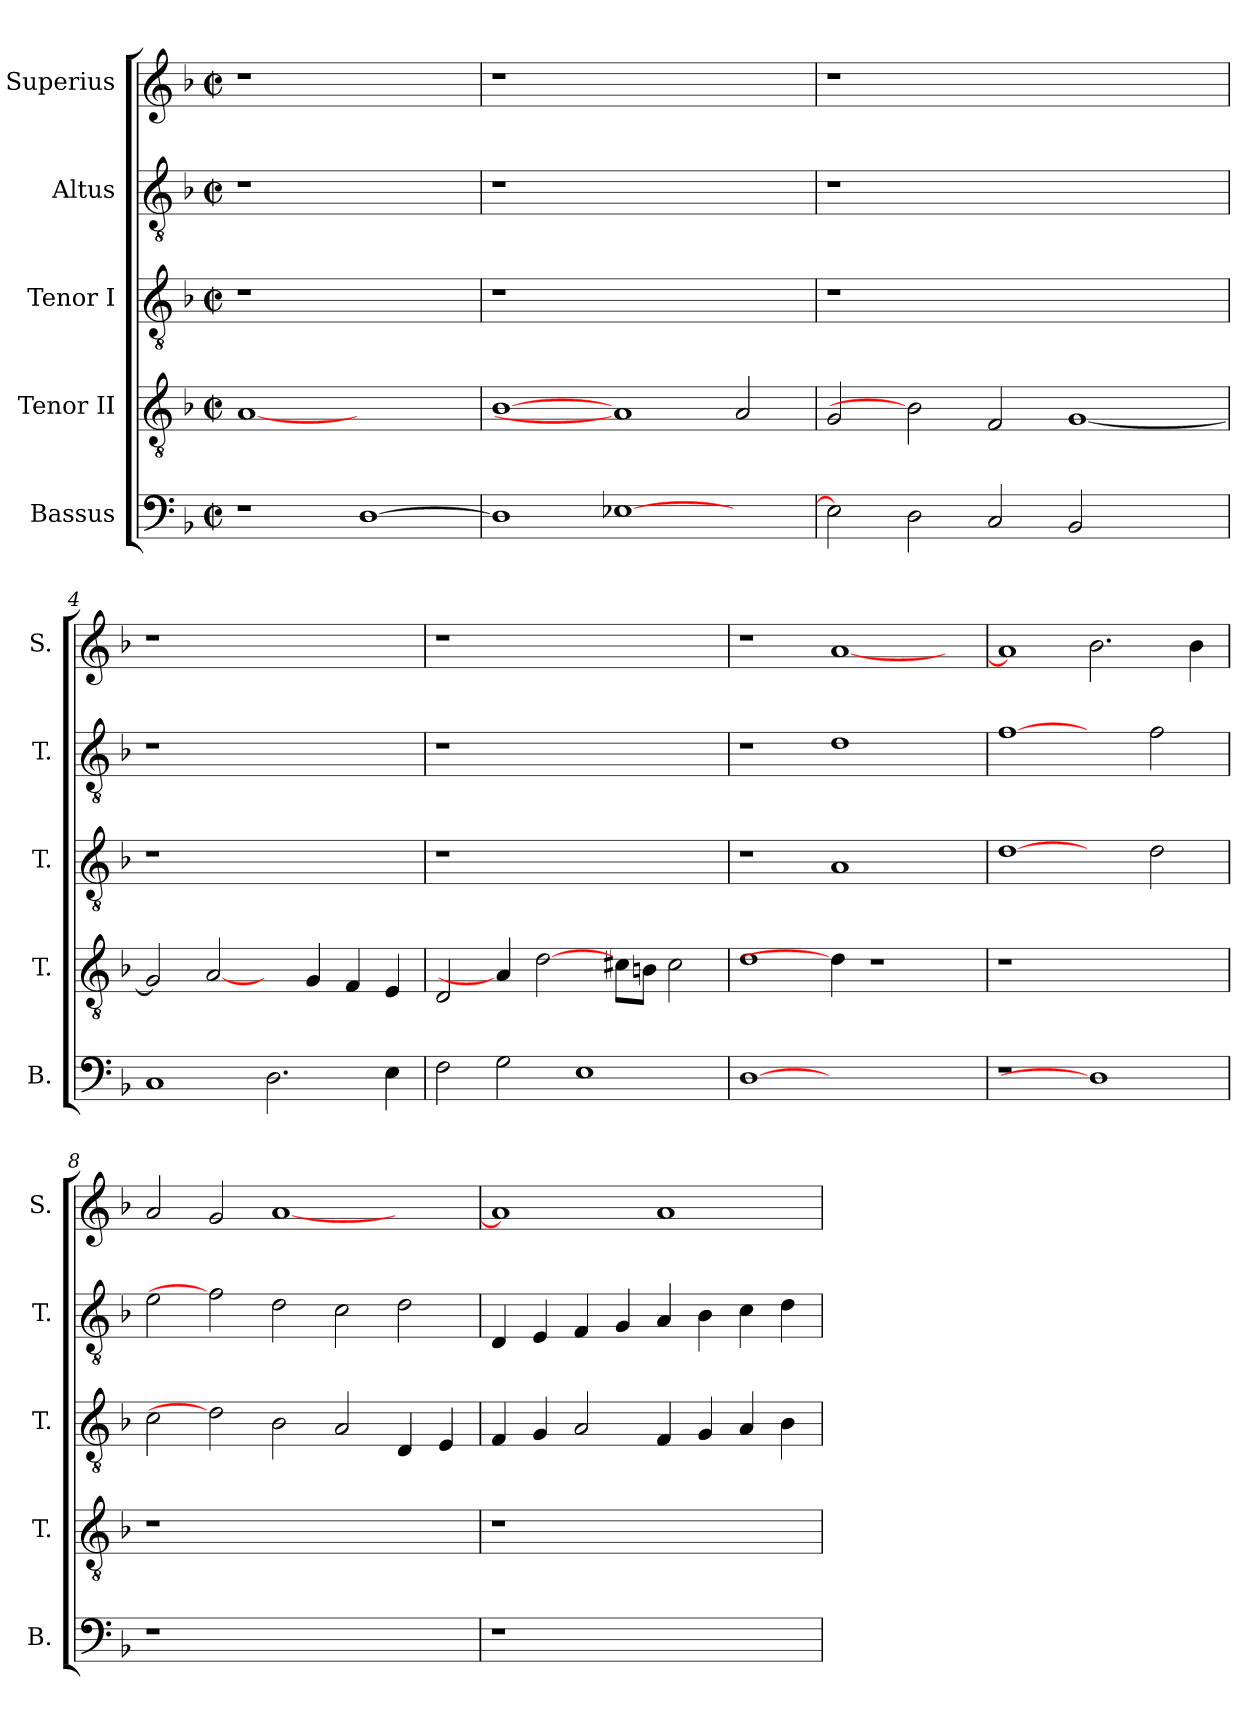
**kern	**kern	**kern	**kern	**kern
*part5	*part4	*part3	*part2	*part1
*staff5	*staff4	*staff3	*staff2	*staff1
*I"Bassus	*I"Tenor II	*I"Tenor I	*I"Altus	*I"Superius
*I'B.	*I'T.	*I'T.	*I'T.	*I'S.
!!LO:PB:g=z
*clefF4	*clefGv2	*clefGv2	*clefGv2	*clefG2
*	*ITrd7c12	*ITrd7c12	*ITrd7c12	*
*k[b-]	*k[b-]	*k[b-]	*k[b-]	*k[b-]
*F:	*F:	*F:	*F:	*F:
*M2/2	*M2/2	*M2/2	*M2/2	*M2/2
*met(c|)	*met(c|)	*met(c|)	*met(c|)	*met(c|)
=1	=1	=1	=1	=1
!	!	!LO:N:vis=1	!LO:N:vis=1	!LO:N:vis=1
1r	[1AAi	1r	1r	1r
[>1Di	1ryy	1ryy	1ryy	1ryy
=2	=2	=2	=2	=2
!	!	!LO:N:vis=1	!LO:N:vis=1	!LO:N:vis=1
1Di]	[1BB-i	1r	1r	1r
[>1E-Xi	1AAi]	1.ryy	1.ryy	1.ryy
2ryy	2AAi/	.	.	.
=3	=3	=3	=3	=3
!	!	!LO:N:vis=1	!LO:N:vis=1	!LO:N:vis=1
2E-i\]	2GGi/	1r	1r	1r
2Di\	2BB-i]	.	.	.
2Ci/	2FFi/	1.ryy	1.ryy	1.ryy
2BB-i/	[<1GGi	.	.	.
2ryy	.	.	.	.
=4	=4	=4	=4	=4
!	!	!LO:N:vis=1	!LO:N:vis=1	!LO:N:vis=1
1Ci	2GGi/]	1r	1r	1r
.	[2AAi/	.	.	.
2.Di\	4ryy	1ryy	1ryy	1ryy
.	4GGi/	.	.	.
.	4FFi/	.	.	.
4Ei\	4EEi/	.	.	.
=5	=5	=5	=5	=5
!	!	!LO:N:vis=1	!LO:N:vis=1	!LO:N:vis=1
2Fi\	2DDi/	1r	1r	1r
2Gi\	4AAi/]	.	.	.
.	[2Di\	.	.	.
1Ei	.	1ryy	1ryy	1ryy
.	8C#Xi\L	.	.	.
.	8BBni\J	.	.	.
.	2C#i\	.	.	.
!!LO:LB:g=z
=6	=6	=6	=6	=6
[1Di	1Di	1r	1r	1r
1ryy	4Di\]	1AAi	1Di	[<1ai
.	1r	.	.	.
4ryy	.	4ryy	4ryy	4ryy
=7	=7	=7	=7	=7
!LO:N:vis=1	!LO:N:vis=1	!	!	!
1r	1r	[1Di	[1Fi	1ai]
1Di]	1ryy	2ryy	2ryy	2.b-i\
.	.	2Di\	2Fi\	.
.	.	.	.	4b-i\
=8	=8	=8	=8	=8
!LO:N:vis=1	!LO:N:vis=1	!	!	!
1r	1r	2Ci\	2Ei\	2ai/
.	.	2Di]	2Fi]	2gi/
1.ryy	1.ryy	2BB-i\	2Di\	[<1ai
.	.	2AAi/	2Ci\	.
.	.	4DDi/	2Di\	2ryy
.	.	4EEi/	.	.
=9	=9	=9	=9	=9
!LO:N:vis=1	!LO:N:vis=1	!	!	!
1r	1r	4FFi/	4DDi/	1ai]
.	.	4GGi/	4EEi/	.
.	.	2AAi/	4FFi/	.
.	.	.	4GGi/	.
1ryy	1ryy	4FFi/	4AAi/	1ai
.	.	4GGi/	4BB-i\	.
.	.	4AAi/	4Ci\	.
.	.	4BB-i\	4Di\	.
=	=	=	=	=
*-	*-	*-	*-	*-
